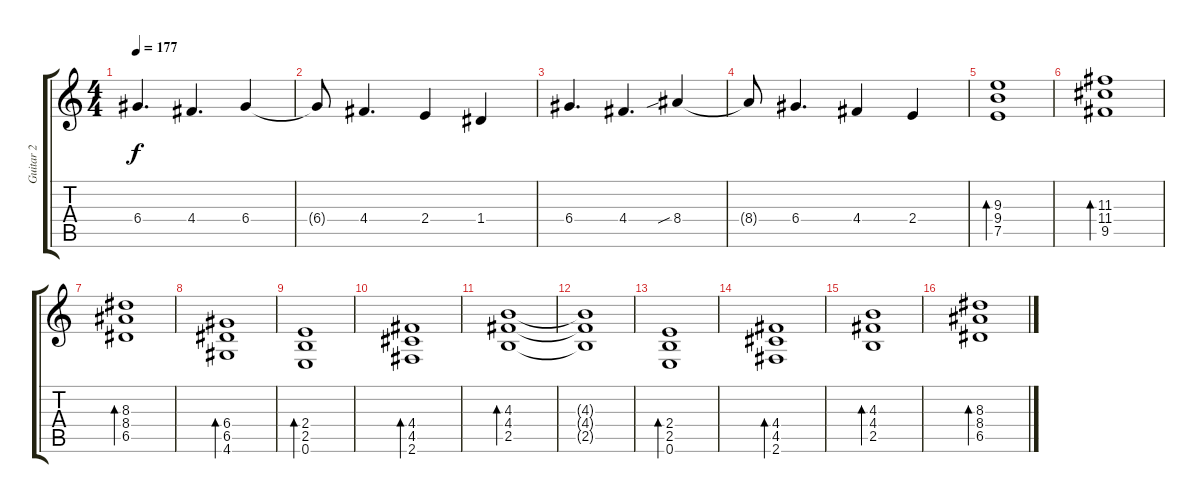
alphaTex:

\track ("Guitar 2" "Guitar 2") {instrument distortionguitar}
\staff {score tabs}
\tuning (E4 B3 G3 D3 A2 E2) {hide}
\ts (4 4)
\tempo 177
\clef g2
\ks c
6.4.4{d dy f} 4.4.4{d} 6.4.4 |
6.4{t}.8 4.4.4{d} 2.4.4 1.4.4 |
6.4.4{d} 4.4.4{d} 8.4{sib}.4 |
8.4{t}.8 6.4.4{d} 4.4.4 2.4.4 |
(9.3 9.4 7.5).1{bd 240 instrument electricguitarclean} |
(11.3 11.4 9.5).1{bd 240} |
(8.3 8.4 6.5).1{bd 240} |
(6.4 6.5 4.6).1{bd 240} |
(2.4 2.5 0.6).1{bd 240} |
(4.4 4.5 2.6).1{bd 240} |
(4.3 4.4 2.5).1{bd 240} |
(4.3{t} 4.4{t} 2.5{t}).1 |
(2.4 2.5 0.6).1{bd 240} |
(4.4 4.5 2.6).1{bd 240} |
(4.3 4.4 2.5).1{bd 240} |
(8.3 8.4 6.5).1{bd 240}
